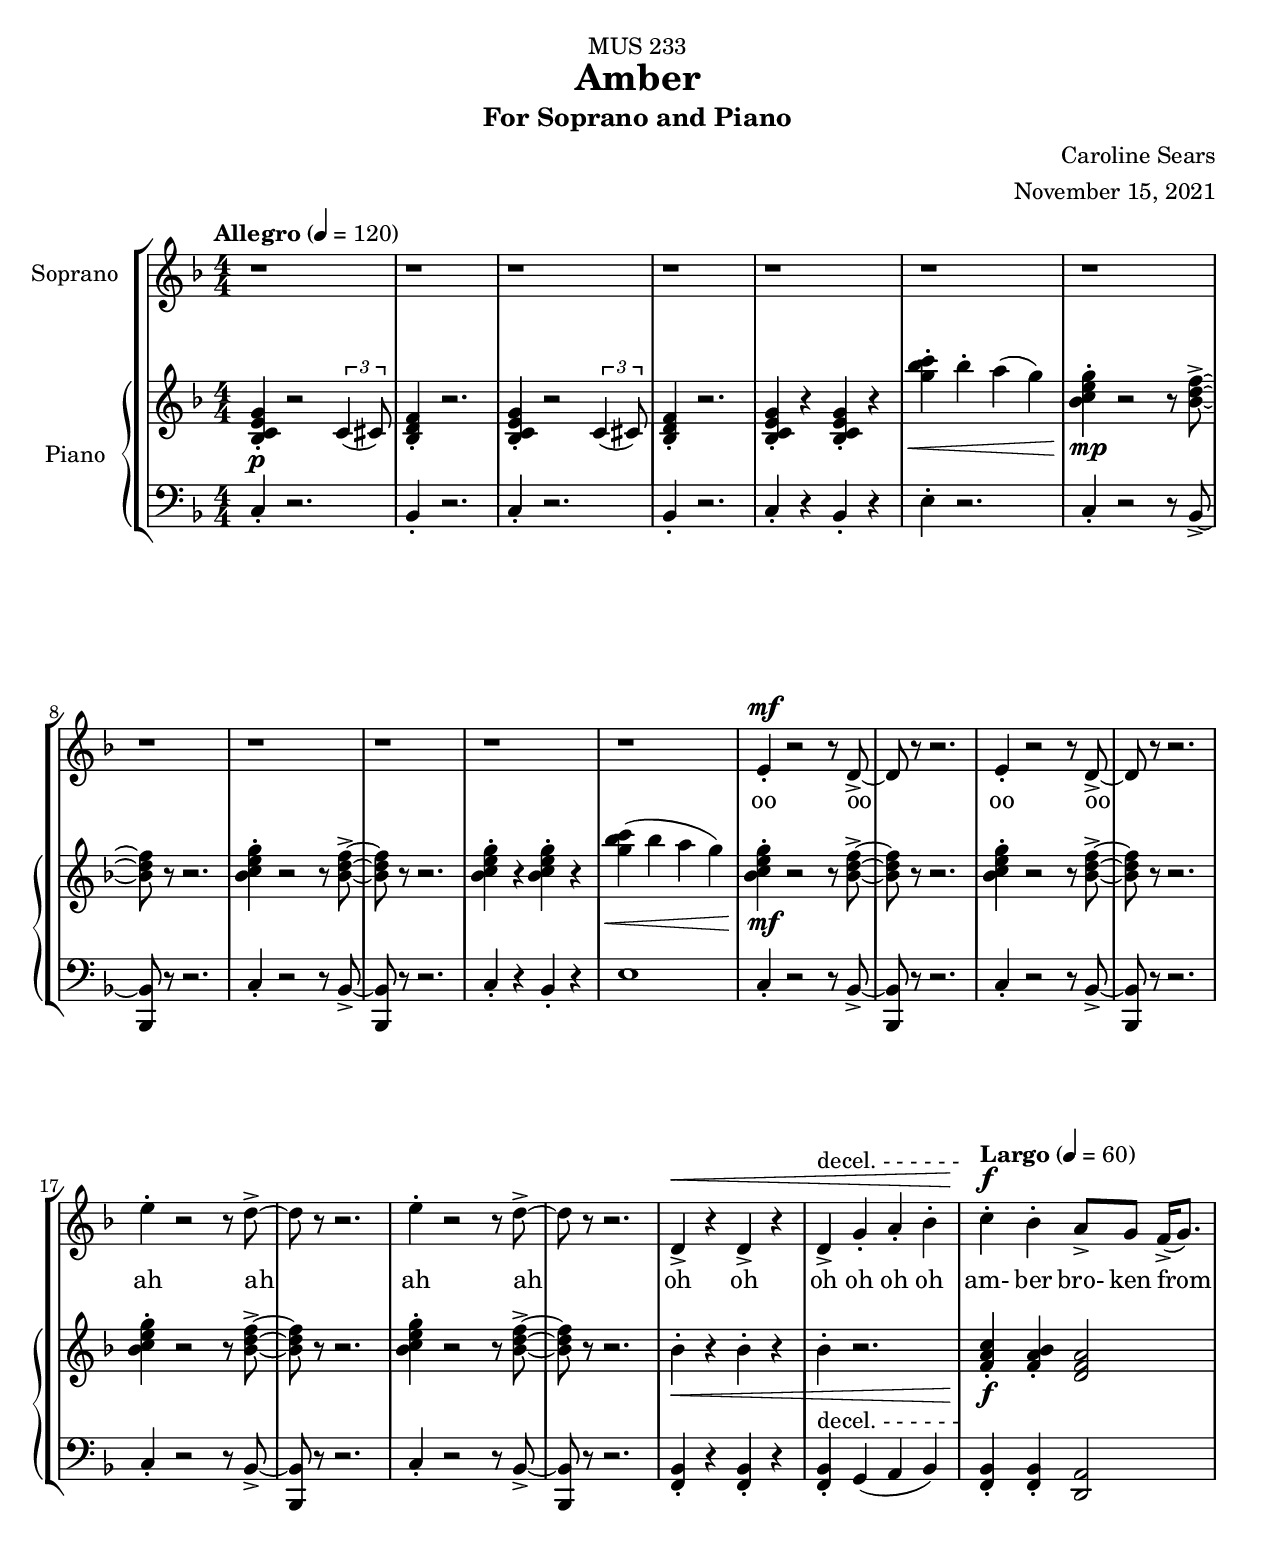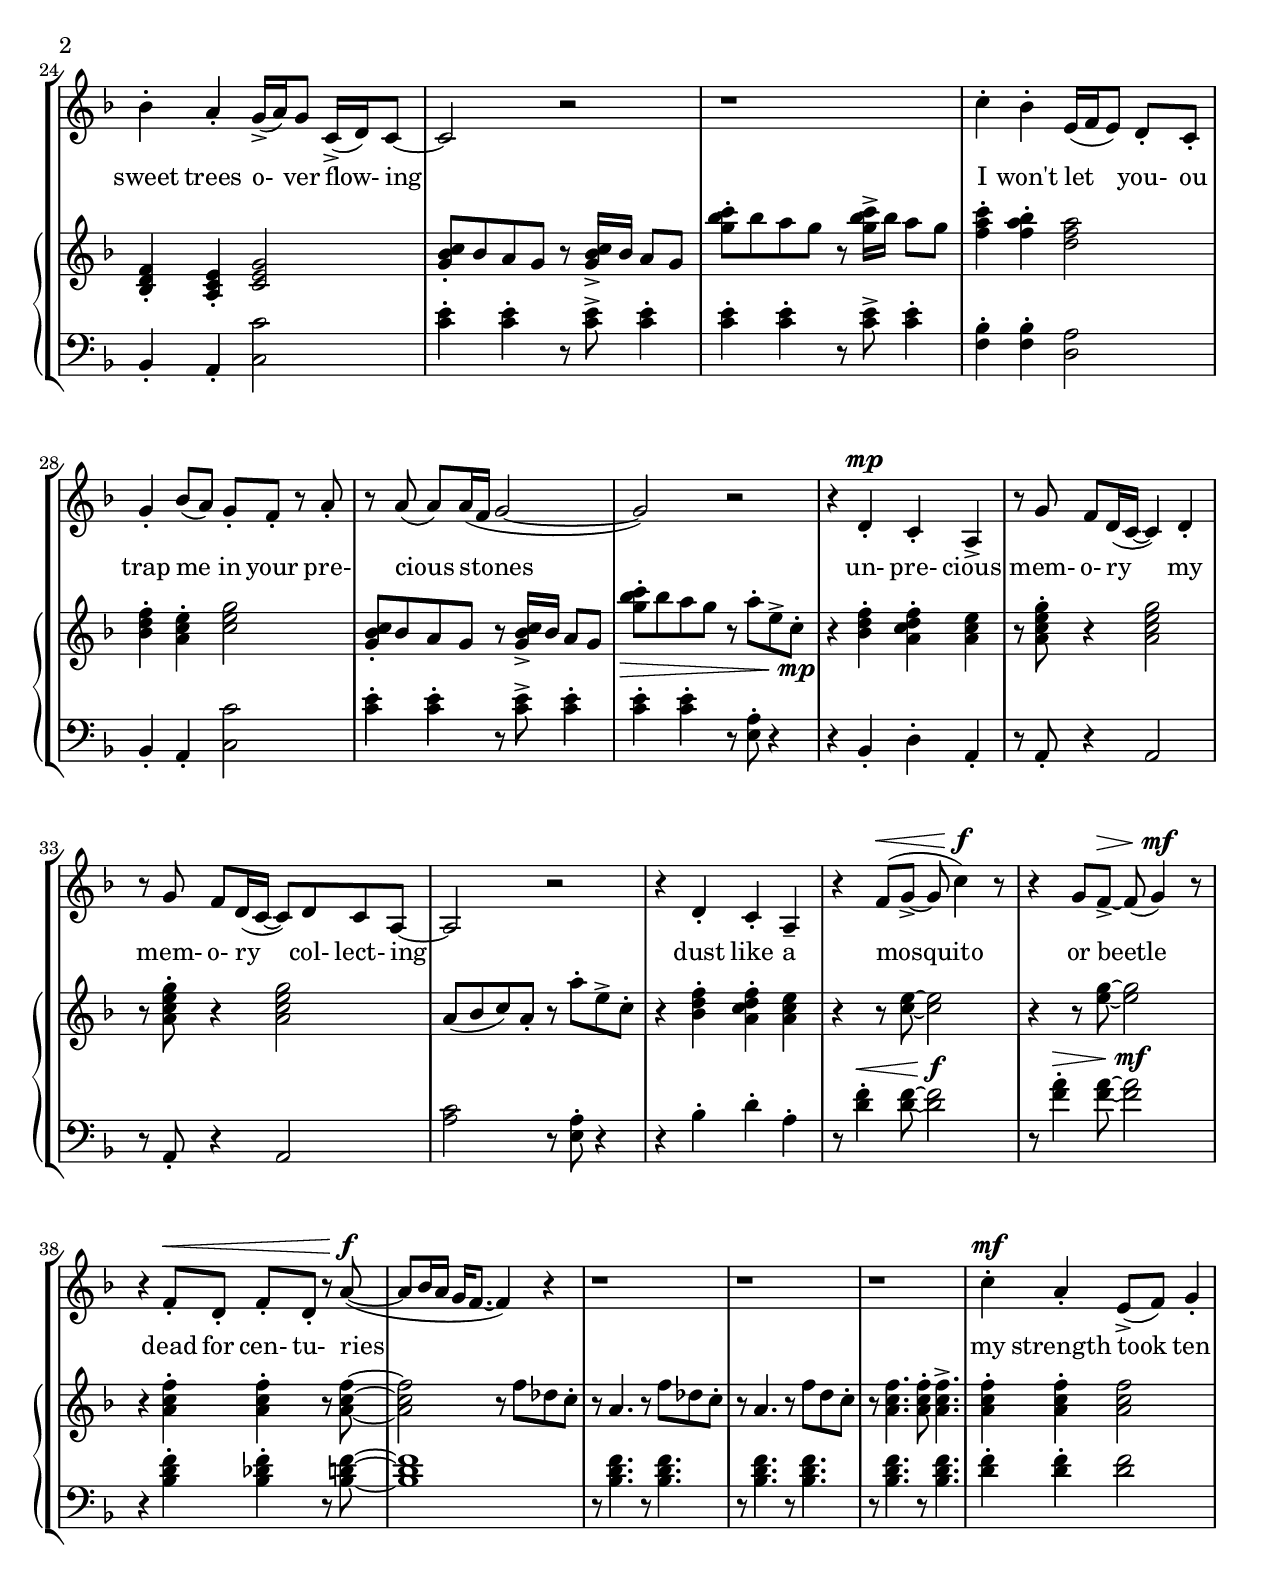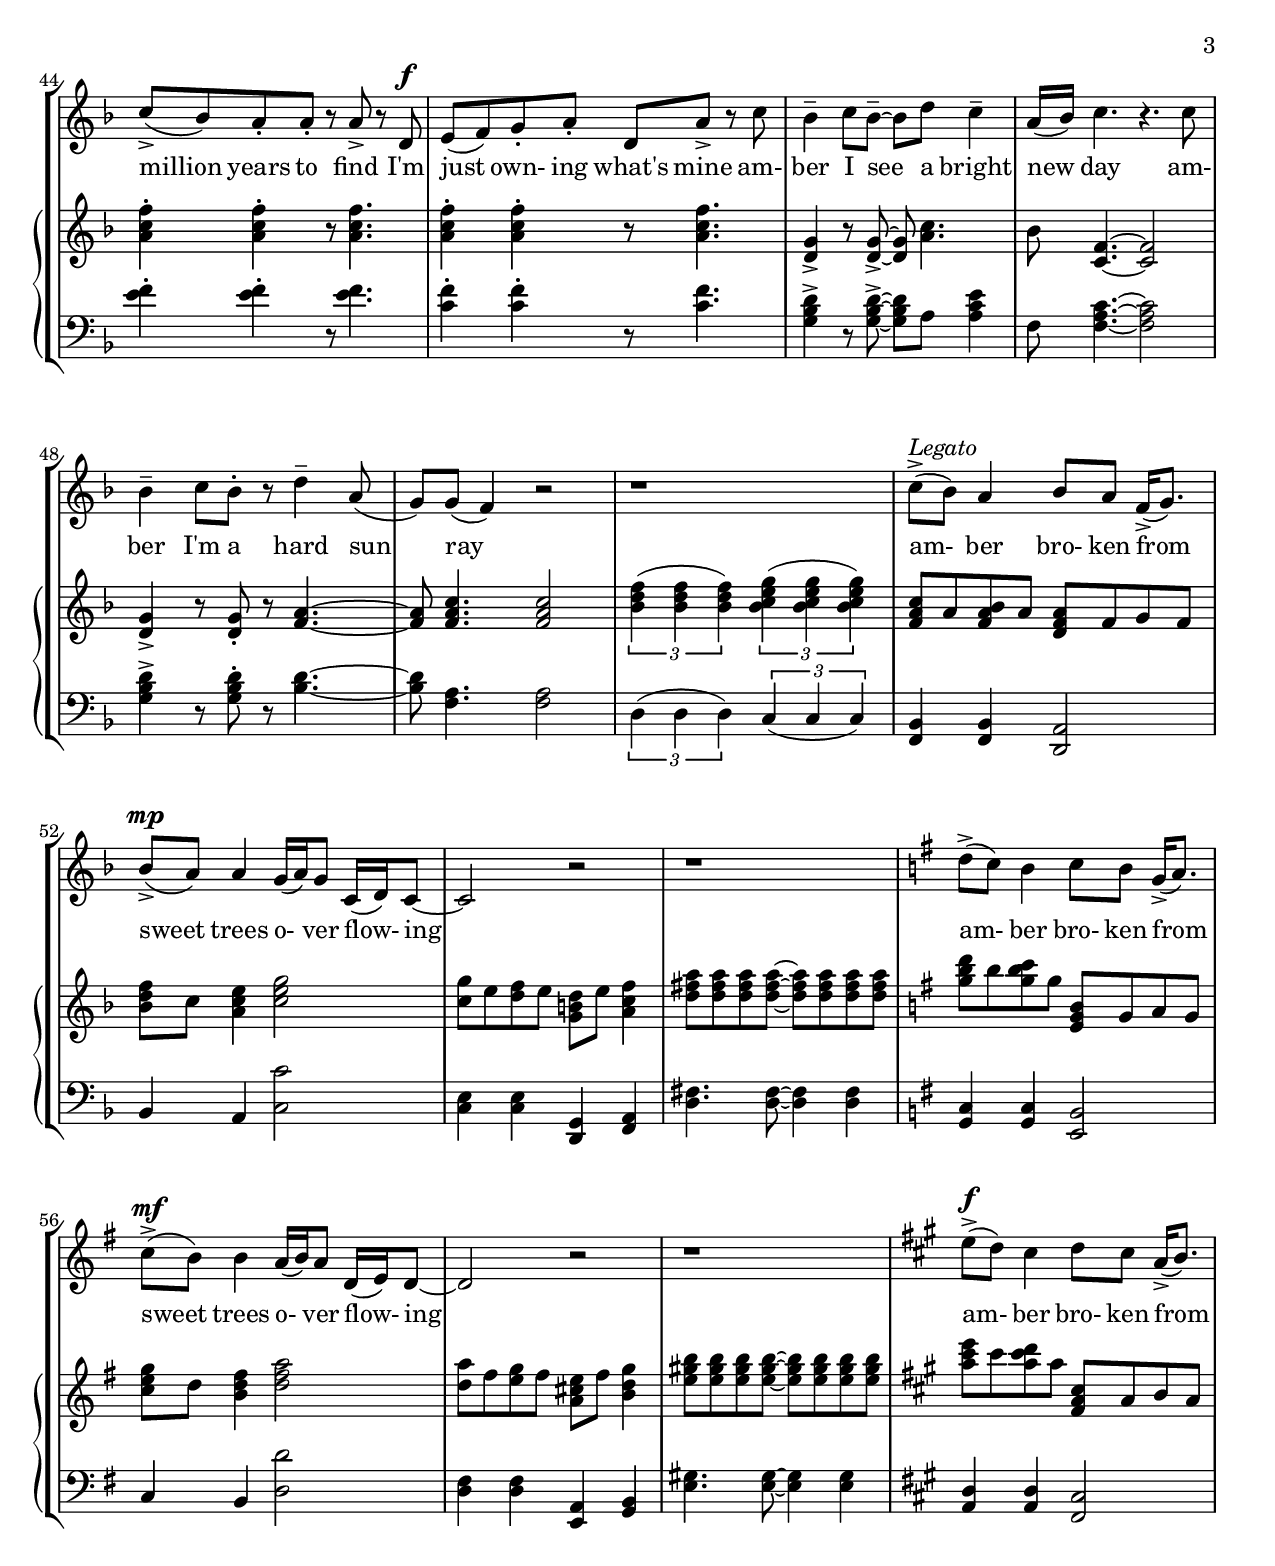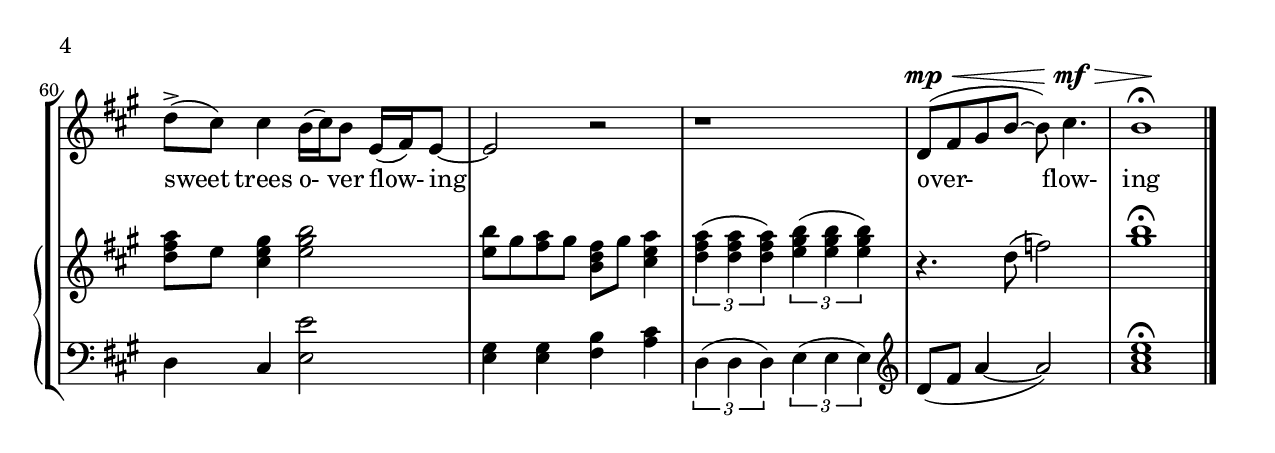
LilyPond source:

%%%%%%%%%%%%%%%%%%%% Header + Paper Dimensions %%%%%%%%%%%%%%%%%%%%
\header {
  title = "Amber"
    subtitle = "For Soprano and Piano"
    dedication = "MUS 233"
    composer = "Caroline Sears"
    arranger = "November 15, 2021"
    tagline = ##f

}
\paper {
  #(set-paper-size "ansi a")
  #(define top-margin (* 0.75 in))
}

%%%%%%%%%%%%%%%%%%%% Musical/Lyrical Content %%%%%%%%%%%%%%%%%%%%%%%%%%

%%%%% VOICE PART %%%%%%%%%%%
theNotes = \relative c'' {
    \set Staff.midiInstrument = "flute"
    \key f \major 
    \numericTimeSignature \time 4/4
    \tempo "Allegro" 4 = 120
    \dynamicUp

    %%Intro %%
    r1 | r1 |r1 | r1 | r1 | r1 | r1 | r1 | r1 | r1 | r1 | r1 |
    e,4\staccato\mf r2 r8 d8\accent~ |d8 r8 r2. |e4\staccato r2 r8 d8\accent~ |d8 r8 r2. 
    e'4\staccato r2 r8 d8\accent~ |d8 r8 r2. |e4\staccato r2 r8 d8\accent~ |d8 r8 r2. 
    d,4\accent\< r4 d4\accent r4| d4\accent^\markup{"decel. - - - - - -"}  g4\staccato a4\staccato bes\staccato |


    %% Verse 1 %%

    %bar 23%
    \tempo "Largo" 4 = 60
    c4\staccato\!\f bes4\staccato  a8\accent g8 f16\accent (g8.) | bes4\staccato  a\staccato g16\accent (a16) g8 c,16\accent (d16) c8~ |
    c2 r2 | r1 |
    %bar 27%
     c'4\staccato bes4\staccato  e,16 (f16 e8)  d8\staccato c8\staccato | g'4\staccato bes8 (a) g8\staccato f8\staccato r8 a8\staccato |
    r8 a8 (a) a16 (f16 g2~ | g2) r2 |
    %bar 31%
    r4 d4\mp\staccato c4\staccato a\accent |r8 g'8 f d16 (c16~c4) d4\staccato | r8 g8 f d16 (c16~c8) d8 c8 a~ |a2 r2 |
    %bar 35%
    \override Hairpin.to-barline = ##f
    r4 d4\staccato c4\staccato a4\tenuto | r4 f'8\< (g8\accent~g8 c4\!\f) r8 | r4 g8 f8\>\accent~f8 (g4\!\mf) r8 | r4 f8\staccato\< d\staccato f\staccato d\staccato r8 a'8\!\f(~a8 bes16  a16 
    g f8.~f4)  r4|
    %bar40
     r1 |r1| r1 |
     %bar 43
    c'4\staccato\mf a\staccato e8\accent (f8) g4\staccato | c8\accent (bes) a8\staccato a8\staccato r8 a\accent r8 d,8\f |
    e8 (f) g8\staccato a8\staccato  d,8 a'8\accent r8 c8| bes4\tenuto c8 bes8\tenuto~bes8 d8 c4\tenuto| a16 (bes) c4. r4. c8|
    %bar 48
    bes4\tenuto c8 bes8\staccato r8 d4\tenuto a8 (g8) g8 (f4) r2 | r1 |
    %bar 50
    c'8\accent^\markup{\italic{"Legato"}} (bes8)  a4 bes8 a8 f16\accent (g8.) | bes8\mp\accent (a8) a4 g16 (a16) g8 c,16 (d16) c8~ |
    c2 r2 | r1 |
    %bar 54
    \key g \major
    d'8\accent (c8)  b4 c8 b8 g16\accent (a8.) | c8\mf\accent (b8) b4 a16 (b16) a8 d,16 (e16) d8~ |
    d2 r2 | r1 |
    \key a \major
    %bar 58
    e'8\f\accent (d8)  cis4 d8 cis8 a16\accent (b8.) | d8\accent (cis8) cis4 b16 (cis16) b8 e,16 (fis16) e8~ |
    e2 r2 | r1 |
    %bar 62
    \override Hairpin.to-barline = ##f
    d8\mp\< (fis gis b~b8) cis4.\!\mf\>|b1\!\fermata \bar "|."


    
  }

theWords =  \lyricmode {
      %% Intro %%%
      oo oo oo oo
      ah ah ah ah
      oh oh oh oh oh oh
      %% Verse 1%%%
      am- ber bro- ken from
      sweet trees o- ver flow- ing
      I won't let you- _ou  trap me
      in your pre- cious stones_
      un- pre- cious mem- o- ry my
      mem- o- ry col- lect- ing
      dust like a mosquito or beetle
      dead for cen- tu- ries
      my strength took ten million
      years to find
      I'm just own- ing what's mine
      am- ber I see a bright new day
      am- ber I'm a hard sun ray 

      am- ber bro- ken from
      sweet trees o- ver flow- ing

      am- ber bro- ken from
      sweet trees o- ver flow- ing

      am- ber bro- ken from
      sweet trees o- ver flow- ing

      over- flow- ing



  }

%%%%%% PIANO PART %%%%%%%%%%
righthand =\relative c' {
    \key f \major
    \numericTimeSignature \time 4/4

    %%%%%%%% INTRO %%%%%%%%
    \tempo "Allegro" 4 = 120
    <bes c e g>4\staccato\p r2 \tuplet 3/2 {c4 (cis8)} | <bes d f>4\staccato r2.|
    <bes c e g>4\staccato r2 \tuplet 3/2 {c4 (cis8)} | <bes d f>4\staccato r2.|
    <bes c e g>4\staccato r4 <bes c e g>4\staccato r4|
    <g'' bes c>4\staccato\< bes\staccato a (g) |
    <bes, c e g>4\staccato\!\mp r2 r8 <bes d f>8\accent~|<bes d f>8 r8 r2. |
    <bes c e g>4\staccato r2 r8 <bes d f>8\accent~|<bes d f>8 r8 r2. |
    <bes c e g>4\staccato r4 <bes c e g>4\staccato r4|
    <g' bes c>4\< (bes a g) |
    <bes, c e g>4\!\mf\staccato r2 r8 <bes d f>8\accent~|<bes d f>8 r8 r2. |
    <bes c e g>4\staccato r2 r8 <bes d f>8\accent~|<bes d f>8 r8 r2. |
    <bes c e g>4\staccato r2 r8 <bes d f>8\accent~|<bes d f>8 r8 r2. |
    <bes c e g>4\staccato r2 r8 <bes d f>8\accent~|<bes d f>8 r8 r2. |
    bes4\staccato\< r4 bes4\staccato r4 | bes4\staccato r2. | 
    

    
    %%%% VERSE 1 %%%%%%%%
    \tempo "Largo" 4 = 60

    %bar 23%
    <f a c>4\staccato\!\f <f a bes>\staccato <d f a>2 | <bes d f>4\staccato <a c e>4\staccato  <c e g>2 |
    <g' bes c>8\staccato  bes  a g r8 <g bes c>16\accent bes16 a8 g |<g' bes c>8\staccato  bes  a g r8 <g bes c>16\accent bes16 a8 g |
    %bar 27%
    <f a c>4\staccato <f a bes>\staccato <d f a>2 | <bes d f>4\staccato <a c e>4\staccato  <c e g>2 |
    <g bes c>8\staccato  bes  a g r8 <g bes c>16\accent bes16 a8 g | <g' bes c>8\>\staccato  bes  a g r8 a\staccato e\accent c\!\mp\staccato |
    %bar 31%
    r4 <bes d f>4\staccato <a c d f>4\staccato <a c e> | r8 <a c e g>\staccato r4 <a c e g>2 |  r8 <a c e g>\staccato r4 <a c e g>2 | 
    %bar 34%
    a8 (bes c) a\staccato r8 a'\staccato e\accent c\staccato |r4 <bes d f>4\staccato <a c d f>4\staccato <a c e> |
    r4 r8 <c e>8~<c e>2 | r4 r8 <e g>8~<e g>2 | r4 <a, c f>4\staccato <a c f>4\staccato r8 <a c f>8~| <a c f>2 r8 f'8 des c\staccato|
    %bar 40
    r8 a4. r8 f'8 des c\staccato | r8 a4. r8 f'8 d c\staccato | r8 <a c f>4. <a c f>8\staccato <a c f>4.\accent  |
    <a c f>4\staccato <a c f>4\staccato <a c f>2 |<a c f>4\staccato <a c f>4\staccato r8<a c f>4.| 
    %bar45
    <a c f>4\staccato <a c f>4\staccato r8<a c f>4.| <g d>4\accent r8 <g d>\accent~<g d>8 <a c>4. |
    bes8 <f c>4.~<f c>2 |<g d>4\accent r8 <g d>\staccato r8 <f a>4.~| <f a>8 <f a c>4. <f a c>2 |
    %bar 50
    \tuplet 3/2 {<bes\mp d f>4 (<bes d f>4 <bes d f>4)} \tuplet 3/2 { <bes c e g>4 (<bes c e g>4 <bes c e g>4)} |
    %bar 51
    <f a c>8 a8 <f a bes>8 a8 <d, f a>8 f8 g8 f | <bes d f>8 c8 <a c e>4 <c e g>2 |
    <c g'>8 e8 <d f>8 e8 <g, b d > e'8 <a, c f>4 | <d fis a>8 <d fis a>8 <d fis a>8 <d fis a>8~<d fis a>8 <d fis a>8 <d fis a>8 <d fis a>8 |
    %bar 55
    \key g \major
    <g b d>8 b8 <g b c>8 g8 <e, g b>8 g8 a8 g | <c e g>8 d8 <b d fis>4 <d fis a>2 |
    <d a'>8 fis8 <e g>8 fis8 <a, cis e > fis'8 <b, d g>4 | <e gis b>8 <e gis b>8 <e gis b>8 <e gis b>8~<e gis b>8<e gis b>8 <e gis b>8 <e gis b>8|

    \key a \major 
    <a cis e>8 cis8 <a cis d>8 a8 <fis, a cis>8 a8 b8 a | <d fis a>8 e8 <cis e gis>4 <e gis b>2 |
    <e b'>8 gis8 <fis a>8 gis8 <b, d fis > gis'8 <cis, e a>4 |\tuplet 3/2 {<d fis a>4 (<d fis a>4 <d fis a>4)} \tuplet 3/2 { <e gis b>4 (<e gis b>4 <e gis b>4)} |
    r4. d8 (f2) | <gis b>1\fermata \bar "|."
    



  }

lefthand = \relative c {
    \key f \major
    \numericTimeSignature \time 4/4
    \clef "bass"
    \dynamicUp

    %%%%%%%% INTRO %%%%%%%%
    \tempo "Allegro" 4 = 120
    c4\staccato r2.|bes4\staccato r2. |
    c4\staccato r2.|bes4\staccato r2. |
    c4\staccato r4 bes4\staccato r4|
    e4\staccato r2.|
    c4\staccato r2 r8 bes8~\accent|<bes bes,>8 r8 r2. |
    c4\staccato r2 r8 bes8~\accent|<bes bes,>8 r8 r2. |
    c4\staccato r4 bes4\staccato r4|
    e1|
    c4\staccato r2 r8 bes8~\accent|<bes bes,>8 r8 r2. |
    c4\staccato r2 r8 bes8~\accent|<bes bes,>8 r8 r2. |
    c4\staccato r2 r8 bes8~\accent|<bes bes,>8 r8 r2. |
    c4\staccato r2 r8 bes8~\accent|<bes bes,>8 r8 r2. |
    <bes f>4\staccato r4 <bes f>4\staccato r4 |
    <bes f>4\staccato^\markup{"decel. - - - - - -"} g4 (a bes) |

    %%%%% VERSE 1 %%%%%%%%%%
    \tempo "Largo" 4 = 60

    %bar 23%
    <f bes>4\staccato <f bes>4\staccato <d a'>2 | bes'4\staccato a4\staccato <c c'>2| 
    <c' e>4\staccato <c e>\staccato r8 <c e>\accent <c e>4\staccato  |
    <c e>4\staccato <c e>\staccato r8 <c e>\accent <c e>4\staccato |
     %bar 27%
     <f, bes>4\staccato <f bes>4\staccato <d a'>2 | bes4\staccato a4\staccato <c c'>2|
     <c' e>4\staccato <c e>\staccato r8 <c e>\accent <c e>4\staccato  |
     <c e>4\staccato <c e>\staccato r8 <a e>8\staccato r4 |
     %bar 31%
      r4 bes,4\staccato d\staccato a\staccato | r8 a8\staccato r4 a2 |r8 a8\staccato r4 a2 |
      %bar 34%
      <a' c>\2 r8 <a e>8\staccato r4 | r4 bes4\staccato d\staccato a\staccato |
      r8 <d f>4\<\staccato <d f>8~ <d f>2\!\f | r8 <f a>4\>\staccato <f a>8~<f a>2\!\mf |
      %bar 38
      r4 <bes, d f>4\staccato <bes des f>4\staccato r8 <bes d f>8~|
      <bes d f>1 | r8 <bes d f>4. r8 <bes d f>4. |  r8 <bes d f>4. r8 <bes d f>4. |r8 <bes d f>4. r8 <bes d f>4. |
      %bar 43
      <d f>4\staccato <d f>\staccato <d f>2 | <e f>4\staccato <e f>\staccato r8 <e f>4.|
      <c f>4\staccato <c f>4\staccato r8 <c f>4. |
      %bar 46
      <g bes d>4\accent r8 <g bes d>8\accent~<g bes d>8 a8 <a c e>4 | f8 <f a c>4.~<f a c>2 | <g bes d>4\accent r8 <g bes d>8\staccato r8 <bes d >4.~|
      <bes d >8 <f a>4. <f a>2 |
      %bar 50
      \tuplet 3/2 {d4 (d d)} \tuplet 3/2 {c4 (c4 c)} |
      %bar 51
      <f, bes>4  < f bes>4 <d a' >2 | bes'4 a4 <c c'>2 |
      <c e>4 <c e>4 <g d>4 <a f>4| <d fis>4. <d fis>8~<d fis>4 <d fis> |
      %bar 55
      \key g \major
      <g, c>4  < g c>4 <e b' >2 | c'4 b4 <d d'>2 |
      <d fis>4 <d fis>4 <a e>4 <b g>4| <e gis>4. <e gis>8~<e gis>4 <e gis> |
      %bar 59
      \key a \major
      <a, d>4  < a d>4 <fis cis' >2 | d'4 cis4 <e e'>2 |
      <e gis>4 <e gis>4 <fis b>4 <a cis>4|\tuplet 3/2 {d,4 (d d)} \tuplet 3/2 {e4 (e4 e)}  |
     \clef "treble"
      d'8 ( fis a4~a2 ) | <a cis e>1\fermata \bar "|."
    
  }

%%%%%%%%%%%%%%%%%%%%%%% Score Setup %%%%%%%%%%%%%%%%%%%%%%%%%%%%%%%%%%%
\score {
\new StaffGroup <<
  \new Staff \with {instrumentName = "Soprano" 
    %shortInstrumentName = #"Sop. "
    }
  \new Voice = vocals \theNotes
  \new Lyrics \lyricsto vocals \theWords
  

  \new PianoStaff \with { instrumentName = "Piano" 
    %shortInstrumentName = #"Pno. "
    }
  <<
    \new Staff = "upper" \righthand
    \new Staff = "lower" \lefthand
  >>
>>

  \layout {}
  \midi {}
}